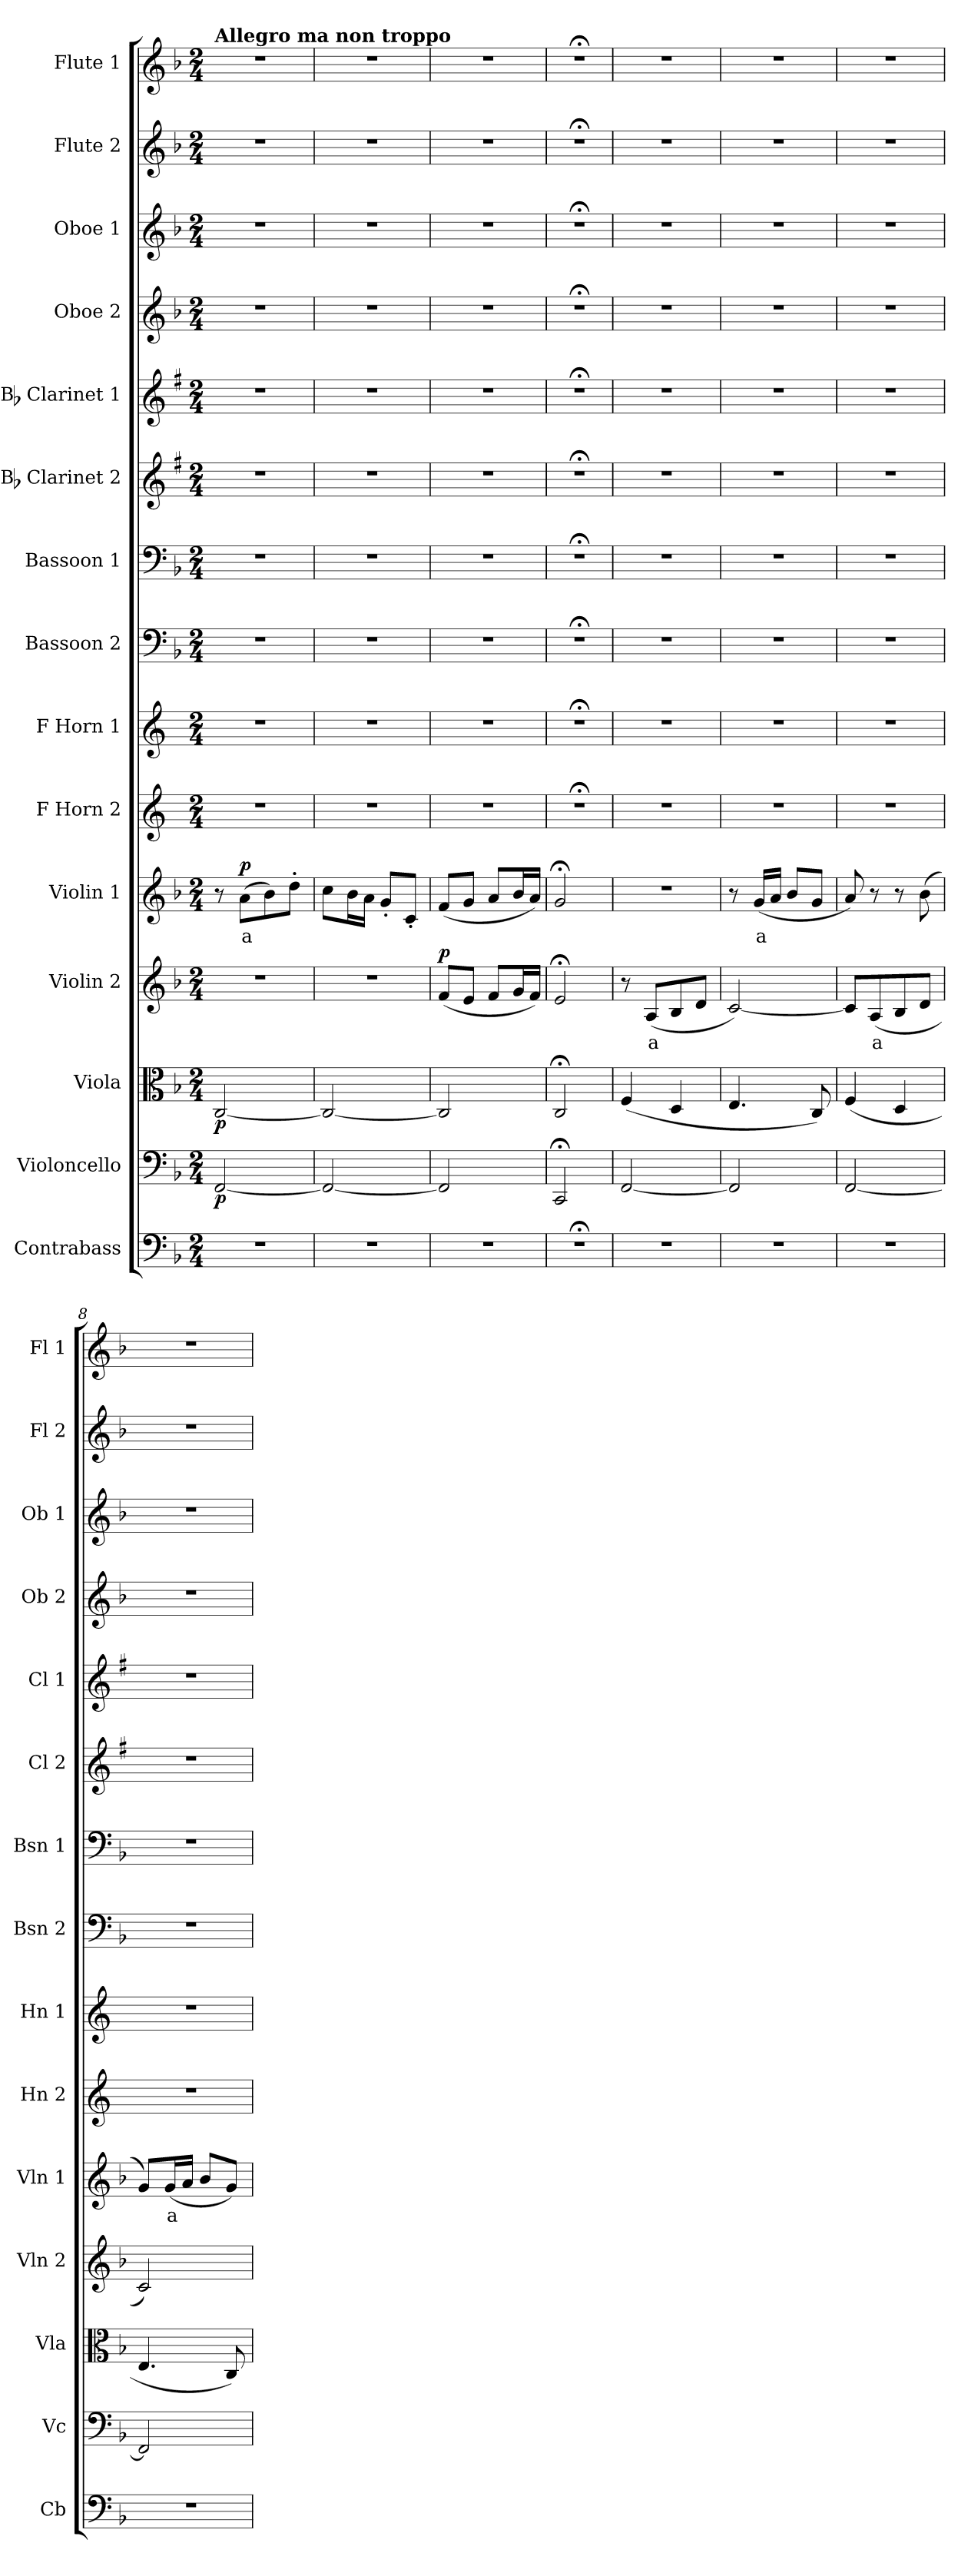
**kern	**kern	**dynam	**kern	**dynam	**kern	**text	**dynam	**kern	**text	**dynam	**kern	**kern	**kern	**kern	**kern	**kern	**kern	**kern	**kern	**kern
*part15	*part14	*part14	*part13	*part13	*part12	*part12	*part12	*part11	*part11	*part11	*part10	*part9	*part8	*part7	*part6	*part5	*part4	*part3	*part2	*part1
*staff15	*staff14	*staff14	*staff13	*staff13	*staff12	*staff12	*staff12	*staff11	*staff11	*staff11	*staff10	*staff9	*staff8	*staff7	*staff6	*staff5	*staff4	*staff3	*staff2	*staff1
*I"Contrabass	*I"Violoncello	*	*I"Viola	*	*I"Violin 2	*	*	*I"Violin 1	*	*	*I"F Horn 2	*I"F Horn 1	*I"Bassoon 2	*I"Bassoon 1	*I"Bb Clarinet 2	*I"Bb Clarinet 1	*I"Oboe 2	*I"Oboe 1	*I"Flute 2	*I"Flute 1
*I'Cb	*I'Vc	*	*I'Vla	*	*I'Vln 2	*	*	*I'Vln 1	*	*	*I'Hn 2	*I'Hn 1	*I'Bsn 2	*I'Bsn 1	*I'Cl 2	*I'Cl 1	*I'Ob 2	*I'Ob 1	*I'Fl 2	*I'Fl 1
*clefF4	*clefF4	*	*clefC3	*	*clefG2	*	*	*clefG2	*	*	*clefG2	*clefG2	*clefF4	*clefF4	*clefG2	*clefG2	*clefG2	*clefG2	*clefG2	*clefG2
*ITrd7c12	*	*	*	*	*	*	*	*	*	*	*ITrd4c7	*ITrd4c7	*	*	*ITrd1c2	*ITrd1c2	*	*	*	*
*k[b-]	*k[b-]	*	*k[b-]	*	*k[b-]	*	*	*k[b-]	*	*	*k[b-]	*k[b-]	*k[b-]	*k[b-]	*k[b-]	*k[b-]	*k[b-]	*k[b-]	*k[b-]	*k[b-]
*M2/4	*M2/4	*	*M2/4	*	*M2/4	*	*	*M2/4	*	*	*M2/4	*M2/4	*M2/4	*M2/4	*M2/4	*M2/4	*M2/4	*M2/4	*M2/4	*M2/4
*MM132	*MM132	*	*MM132	*	*MM132	*	*	*MM132	*	*	*MM132	*MM132	*MM132	*MM132	*MM132	*MM132	*MM132	*MM132	*MM132	*MM132
=1	=1	=1	=1	=1	=1	=1	=1	=1	=1	=1	=1	=1	=1	=1	=1	=1	=1	=1	=1	=1
!	!	!	!	!	!	!	!	!	!	!	!	!	!	!	!	!	!	!	!	!LO:TX:a:B:t=Allegro ma non troppo
!	!	!LO:DY:b	!	!LO:DY:b	!	!	!	!	!	!	!	!	!	!	!	!	!	!	!	!
2r	[2FF/	p	[2C/	p	2r	.	.	8r	.	.	2r	2r	2r	2r	2r	2r	2r	2r	2r	2r
!	!	!	!	!	!	!	!	!	!LO:LY:b:color=#FF0000	!LO:DY:b	!	!	!	!	!	!	!	!	!	!
.	.	.	.	.	.	.	.	(8a\L	a	p	.	.	.	.	.	.	.	.	.	.
.	.	.	.	.	.	.	.	8b-\)	.	.	.	.	.	.	.	.	.	.	.	.
.	.	.	.	.	.	.	.	8dd'\J	.	.	.	.	.	.	.	.	.	.	.	.
=2	=2	=2	=2	=2	=2	=2	=2	=2	=2	=2	=2	=2	=2	=2	=2	=2	=2	=2	=2	=2
2r	2FF/_	.	2C/_	.	2r	.	.	8cc\L	.	.	2r	2r	2r	2r	2r	2r	2r	2r	2r	2r
.	.	.	.	.	.	.	.	16b-\L	.	.	.	.	.	.	.	.	.	.	.	.
.	.	.	.	.	.	.	.	16a\JJ	.	.	.	.	.	.	.	.	.	.	.	.
.	.	.	.	.	.	.	.	8g'/L	.	.	.	.	.	.	.	.	.	.	.	.
.	.	.	.	.	.	.	.	8c'/J	.	.	.	.	.	.	.	.	.	.	.	.
=3	=3	=3	=3	=3	=3	=3	=3	=3	=3	=3	=3	=3	=3	=3	=3	=3	=3	=3	=3	=3
!	!	!	!	!	!	!	!LO:DY:b	!	!	!	!	!	!	!	!	!	!	!	!	!
2r	2FF/]	.	2C/]	.	(8f/L	.	p	(8f/L	.	.	2r	2r	2r	2r	2r	2r	2r	2r	2r	2r
.	.	.	.	.	8e/J	.	.	8g/J	.	.	.	.	.	.	.	.	.	.	.	.
.	.	.	.	.	8f/L	.	.	8a/L	.	.	.	.	.	.	.	.	.	.	.	.
.	.	.	.	.	16g/L	.	.	16b-/L	.	.	.	.	.	.	.	.	.	.	.	.
.	.	.	.	.	16f/JJ)	.	.	16a/JJ)	.	.	.	.	.	.	.	.	.	.	.	.
=4	=4	=4	=4	=4	=4	=4	=4	=4	=4	=4	=4	=4	=4	=4	=4	=4	=4	=4	=4	=4
2r;<	2CC;</	.	2C;</	.	2e;</	.	.	2g;</	.	.	2r;<	2r;<	2r;<	2r;<	2r;<	2r;<	2r;<	2r;<	2r;<	2r;<
=5	=5	=5	=5	=5	=5	=5	=5	=5	=5	=5	=5	=5	=5	=5	=5	=5	=5	=5	=5	=5
2r	[2FF/	.	(4F/	.	8r	.	.	2r	.	.	2r	2r	2r	2r	2r	2r	2r	2r	2r	2r
!	!	!	!	!	!	!LO:LY:b:color=#FF0000	!	!	!	!	!	!	!	!	!	!	!	!	!	!
.	.	.	.	.	(8A/L	a	.	.	.	.	.	.	.	.	.	.	.	.	.	.
.	.	.	4D/	.	8B-/	.	.	.	.	.	.	.	.	.	.	.	.	.	.	.
.	.	.	.	.	8d/J	.	.	.	.	.	.	.	.	.	.	.	.	.	.	.
=6	=6	=6	=6	=6	=6	=6	=6	=6	=6	=6	=6	=6	=6	=6	=6	=6	=6	=6	=6	=6
2r	2FF/]	.	4.E/	.	[2c/)	.	.	8r	.	.	2r	2r	2r	2r	2r	2r	2r	2r	2r	2r
!	!	!	!	!	!	!	!	!	!LO:LY:b:color=#FF0000	!	!	!	!	!	!	!	!	!	!	!
.	.	.	.	.	.	.	.	(16g/LL	a	.	.	.	.	.	.	.	.	.	.	.
.	.	.	.	.	.	.	.	16a/JJ	.	.	.	.	.	.	.	.	.	.	.	.
.	.	.	.	.	.	.	.	8b-/L	.	.	.	.	.	.	.	.	.	.	.	.
.	.	.	8C/)	.	.	.	.	8g/J	.	.	.	.	.	.	.	.	.	.	.	.
=7	=7	=7	=7	=7	=7	=7	=7	=7	=7	=7	=7	=7	=7	=7	=7	=7	=7	=7	=7	=7
2r	[2FF/	.	(4F/	.	8c/L]	.	.	8a/)	.	.	2r	2r	2r	2r	2r	2r	2r	2r	2r	2r
!	!	!	!	!	!	!LO:LY:b:color=#FF0000	!	!	!	!	!	!	!	!	!	!	!	!	!	!
.	.	.	.	.	(8A/	a	.	8r	.	.	.	.	.	.	.	.	.	.	.	.
.	.	.	4D/	.	8B-/	.	.	8r	.	.	.	.	.	.	.	.	.	.	.	.
.	.	.	.	.	8d/J	.	.	(8b-\	.	.	.	.	.	.	.	.	.	.	.	.
=8	=8	=8	=8	=8	=8	=8	=8	=8	=8	=8	=8	=8	=8	=8	=8	=8	=8	=8	=8	=8
2r	2FF/]	.	4.E/	.	2c/)	.	.	8g/L)	.	.	2r	2r	2r	2r	2r	2r	2r	2r	2r	2r
!	!	!	!	!	!	!	!	!	!LO:LY:b:color=#FF0000	!	!	!	!	!	!	!	!	!	!	!
.	.	.	.	.	.	.	.	(16g/L	a	.	.	.	.	.	.	.	.	.	.	.
.	.	.	.	.	.	.	.	16a/JJ	.	.	.	.	.	.	.	.	.	.	.	.
.	.	.	.	.	.	.	.	8b-/L	.	.	.	.	.	.	.	.	.	.	.	.
.	.	.	8C/)	.	.	.	.	8g/J)	.	.	.	.	.	.	.	.	.	.	.	.
=	=	=	=	=	=	=	=	=	=	=	=	=	=	=	=	=	=	=	=	=
*-	*-	*-	*-	*-	*-	*-	*-	*-	*-	*-	*-	*-	*-	*-	*-	*-	*-	*-	*-	*-
